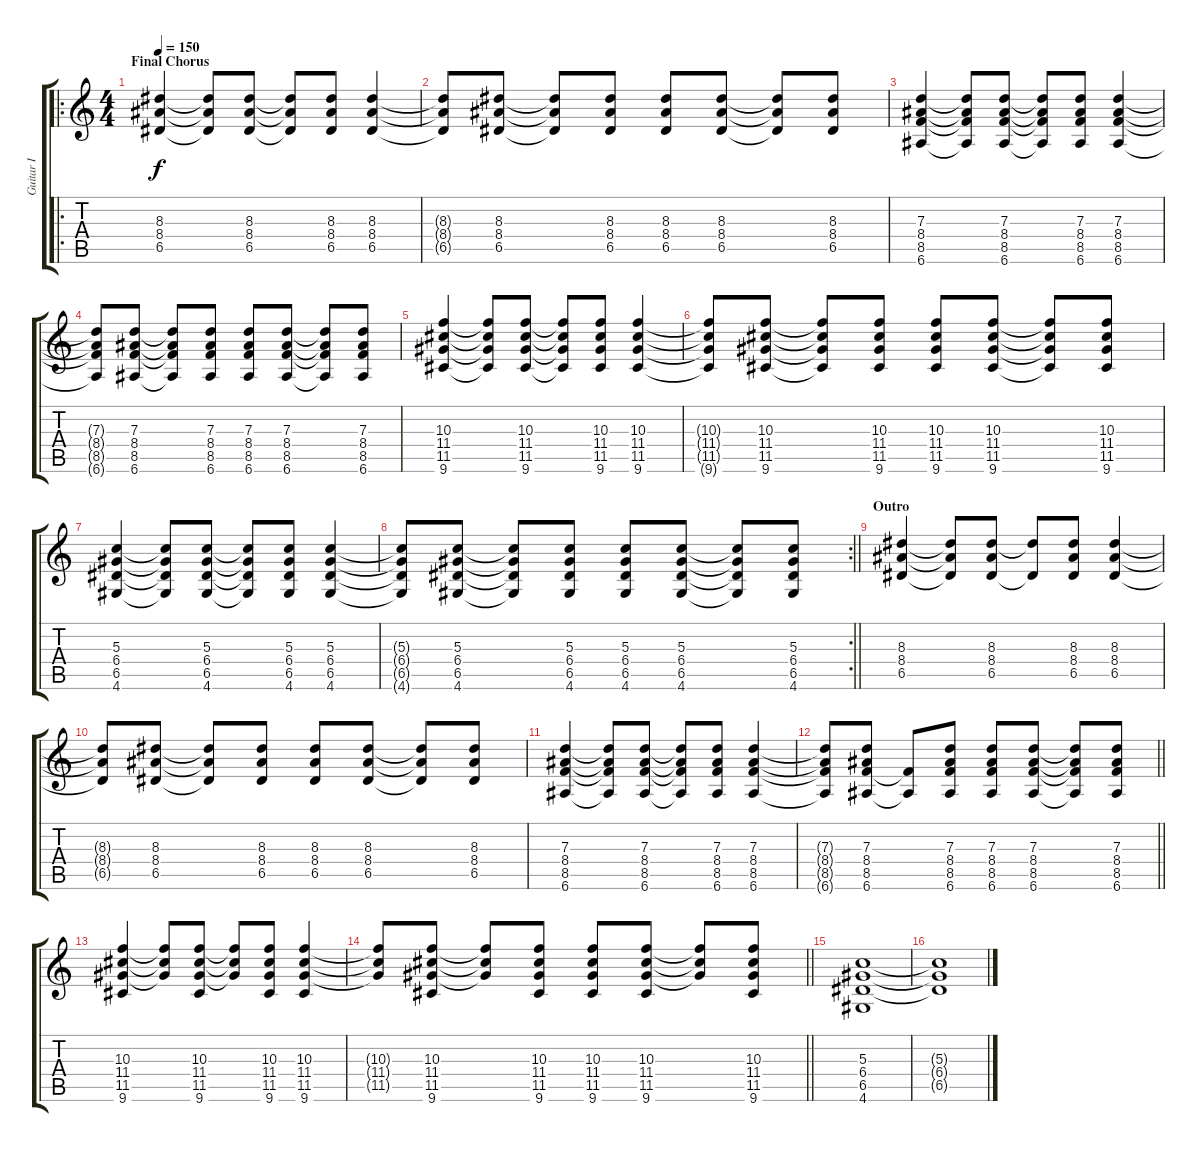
\track ("Guitar I" "Guitar I") {instrument acousticguitarsteel}
\staff {score tabs}
\tuning (E4 B3 G3 D3 A2 E2) {hide}
\ro
\ts (4 4)
\section ("" "Final Chorus")
\tempo 150
\clef g2
\ks c
(8.3 8.4 6.5).4{dy f} (8.3{t} 8.4{t} 6.5{t}).8 (8.3 8.4 6.5).8 (8.3{t} 8.4{t} 6.5{t}).8 (8.3 8.4 6.5).8 (8.3 8.4 6.5).4 |
(8.3{t} 8.4{t} 6.5{t}).8 (8.3 8.4 6.5).8 (8.3{t} 8.4{t} 6.5{t}).8 (8.3 8.4 6.5).8 (8.3 8.4 6.5).8 (8.3 8.4 6.5).8 (8.3{t} 8.4{t} 6.5{t}).8 (8.3 8.4 6.5).8 |
(7.3 8.4 8.5 6.6).4 (7.3{t} 8.4{t} 8.5{t} 6.6{t}).8 (7.3 8.4 8.5 6.6).8 (7.3{t} 8.4{t} 8.5{t} 6.6{t}).8 (7.3 8.4 8.5 6.6).8 (7.3 8.4 8.5 6.6).4 |
(7.3{t} 8.4{t} 8.5{t} 6.6{t}).8 (7.3 8.4 8.5 6.6).8 (7.3{t} 8.4{t} 8.5{t} 6.6{t}).8 (7.3 8.4 8.5 6.6).8 (7.3 8.4 8.5 6.6).8 (7.3 8.4 8.5 6.6).8 (7.3{t} 8.4{t} 8.5{t} 6.6{t}).8 (7.3 8.4 8.5 6.6).8 |
(10.3 11.4 11.5 9.6).4 (10.3{t} 11.4{t} 11.5{t} 9.6{t}).8 (10.3 11.4 11.5 9.6).8 (10.3{t} 11.4{t} 11.5{t} 9.6{t}).8 (10.3 11.4 11.5 9.6).8 (10.3 11.4 11.5 9.6).4 |
(10.3{t} 11.4{t} 11.5{t} 9.6{t}).8 (10.3 11.4 11.5 9.6).8 (10.3{t} 11.4{t} 11.5{t} 9.6{t}).8 (10.3 11.4 11.5 9.6).8 (10.3 11.4 11.5 9.6).8 (10.3 11.4 11.5 9.6).8 (10.3{t} 11.4{t} 11.5{t} 9.6{t}).8 (10.3 11.4 11.5 9.6).8 |
(5.3 6.4 6.5 4.6).4 (5.3{t} 6.4{t} 6.5{t} 4.6{t}).8 (5.3 6.4 6.5 4.6).8 (5.3{t} 6.4{t} 6.5{t} 4.6{t}).8 (5.3 6.4 6.5 4.6).8 (5.3 6.4 6.5 4.6).4 |
\rc 2
\barLineRight lightlight
(5.3{t} 6.4{t} 6.5{t} 4.6{t}).8 (5.3 6.4 6.5 4.6).8 (5.3{t} 6.4{t} 6.5{t} 4.6{t}).8 (5.3 6.4 6.5 4.6).8 (5.3 6.4 6.5 4.6).8 (5.3 6.4 6.5 4.6).8 (5.3{t} 6.4{t} 6.5{t} 4.6{t}).8 (5.3 6.4 6.5 4.6).8 |
\section ("" "Outro")
(8.3 8.4 6.5).4 (8.3{t} 8.4{t} 6.5{t}).8 (8.3 8.4 6.5).8 (8.3{t} 6.5{t}).8 (8.3 8.4 6.5).8 (8.3 8.4 6.5).4 |
(8.3{t} 8.4{t} 6.5{t}).8 (8.3 8.4 6.5).8 (8.3{t} 8.4{t} 6.5{t}).8 (8.3 8.4 6.5).8 (8.3 8.4 6.5).8 (8.3 8.4 6.5).8 (8.3{t} 8.4{t} 6.5{t}).8 (8.3 8.4 6.5).8 |
(7.3 8.4 8.5 6.6).4 (7.3{t} 8.4{t} 8.5{t} 6.6{t}).8 (7.3 8.4 8.5 6.6).8 (7.3{t} 8.4{t} 8.5{t} 6.6{t}).8 (7.3 8.4 8.5 6.6).8 (7.3 8.4 8.5 6.6).4 |
\barLineRight lightlight
(7.3{t} 8.4{t} 8.5{t} 6.6{t}).8 (7.3 8.4 8.5 6.6).8 (8.5{t} 6.6{t}).8 (7.3 8.4 8.5 6.6).8 (7.3 8.4 8.5 6.6).8 (7.3 8.4 8.5 6.6).8 (7.3{t} 8.4{t} 8.5{t} 6.6{t}).8 (7.3 8.4 8.5 6.6).8 |
(10.3 11.4 11.5 9.6).4 (10.3{t} 11.4{t} 11.5{t}).8 (10.3 11.4 11.5 9.6).8 (10.3{t} 11.4{t} 11.5{t}).8 (10.3 11.4 11.5 9.6).8 (10.3 11.4 11.5 9.6).4 |
\barLineRight lightlight
(10.3{t} 11.4{t} 11.5{t}).8 (10.3 11.4 11.5 9.6).8 (10.3{t} 11.4{t} 11.5{t}).8 (10.3 11.4 11.5 9.6).8 (10.3 11.4 11.5 9.6).8 (10.3 11.4 11.5 9.6).8 (10.3{t} 11.4{t} 11.5{t}).8 (10.3 11.4 11.5 9.6).8 |
(5.3 6.4 6.5 4.6).1 |
(5.3{t} 6.4{t} 6.5{t}).1
